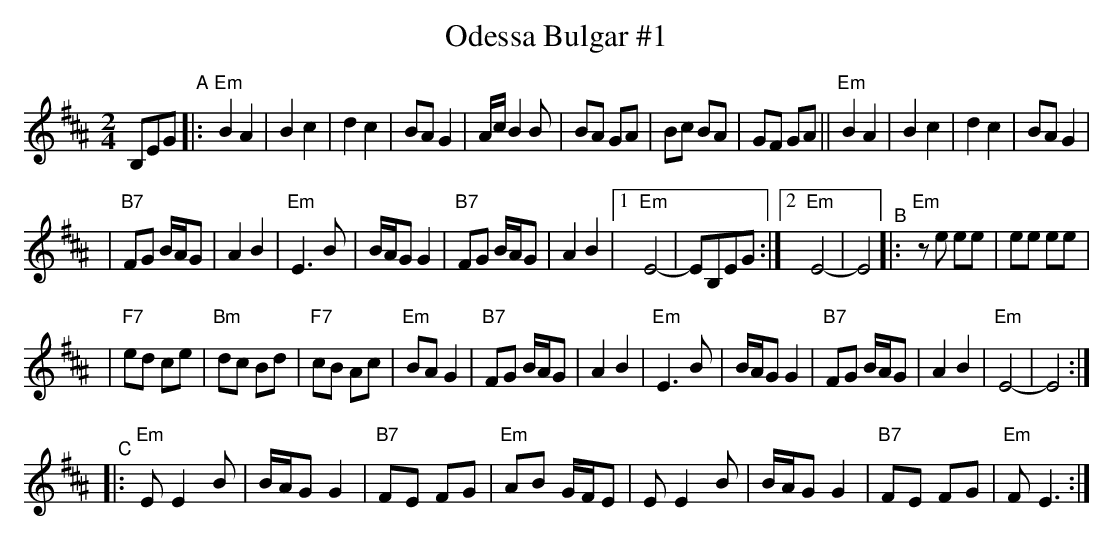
X:1
T: Odessa Bulgar #1
M: 2/4
L: 1/8
K: Edor^A
B,EG "^A" \
|: "Em"B2 A2 | B2 c2 | d2 c2 | BA G2 \
| A/c/B2 B | BA GA | Bc BA | GF GA \
|| "Em"B2 A2 | B2 c2 | d2 c2 | BA G2 |
| "B7"FG B/A/G | A2 B2 | "Em"E3 B \
| B/A/G G2 | "B7"FG B/A/G | A2 B2 \
|1 "Em"E4- | EB,EG :|2 "Em"E4- | E4 \
"^B"\
|: "Em"ze ee | ee ee |
| "F7"ed ce | "Bm"dc Bd | "F7"cB Ac \
| "Em"BA G2 | "B7"FG B/A/G | A2 B2 | "Em"E3 B \
| B/A/G G2 | "B7"FG B/A/G | A2 B2 | "Em"E4- \
| E4 :|
"^C"\
|: "Em"E E2 B | B/A/G G2 | "B7"FE FG | "Em"AB G/F/E | E E2 B | B/A/G G2 | "B7"FE FG \
| "Em"F E3 :|
